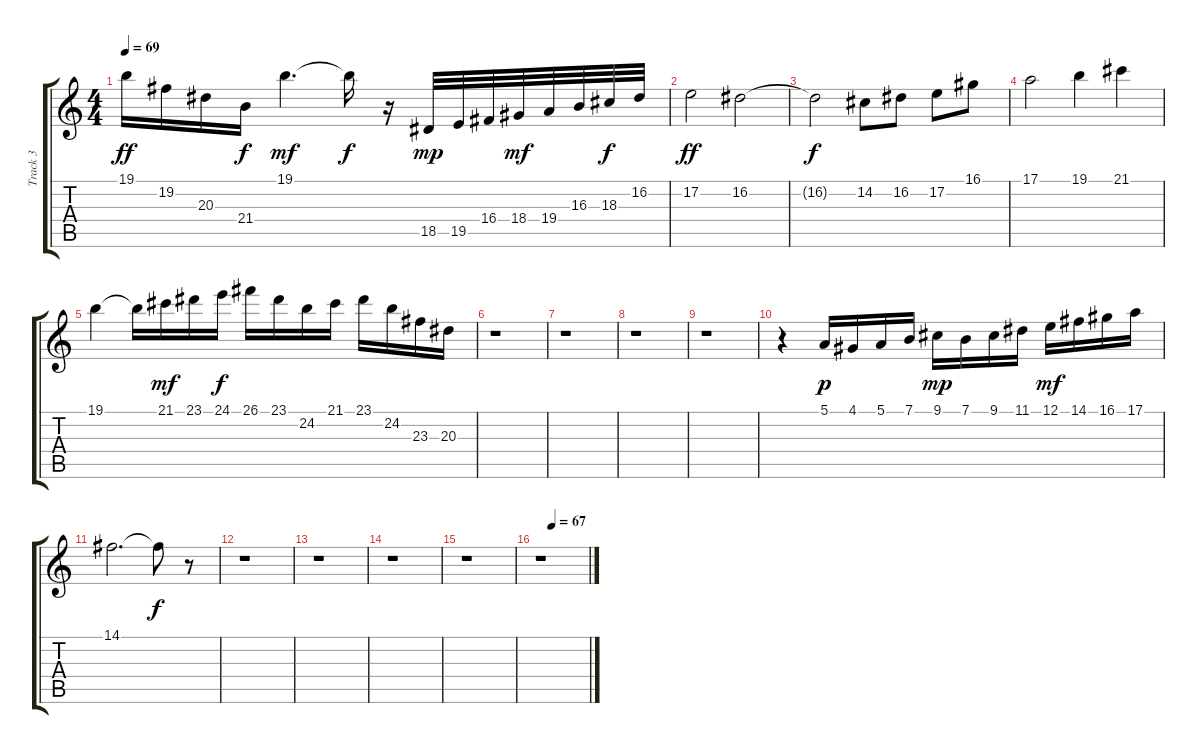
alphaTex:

\track ("Track 3" "Track 3") {instrument stringensemble2}
\staff {score tabs}
\tuning (E4 B3 G3 D3 A2 E2) {hide}
\ts (4 4)
\tempo 69
\clef g2
\ks c
19.1.16{dy ff} 19.2.16 20.3.16 21.4.16{dy f} 19.1.4{d dy mf} 19.1{t}.16{dy f} r.16 18.5.32{dy mp} 19.5.32 16.4.32 18.4.32{dy mf} 19.4.32 16.3.32 18.3.32{dy f} 16.2.32 |
17.2.2{dy ff} 16.2.2 |
16.2{t}.2{dy f} 14.2.8 16.2.8 17.2.8 16.1.8 |
17.1.2 19.1.4 21.1.4 |
19.1.4 19.1{t}.16 21.1.16{dy mf} 23.1.16 24.1.16{dy f} 26.1.16 23.1.16 24.2.16 21.1.16 23.1.16 24.2.16 23.3.16 20.3.16 |
r.1 |
r.1 |
r.1 |
r.1 |
r.4 5.1.16{dy p instrument violin} 4.1.16 5.1.16 7.1.16 9.1.16{dy mp} 7.1.16 9.1.16 11.1.16 12.1.16{dy mf} 14.1.16 16.1.16 17.1.16 |
14.1.2{d} 14.1{t}.8{dy f} r.8 |
r.1 |
r.1 |
r.1 |
r.1 |
\tempo (67 0.25)
r.1
